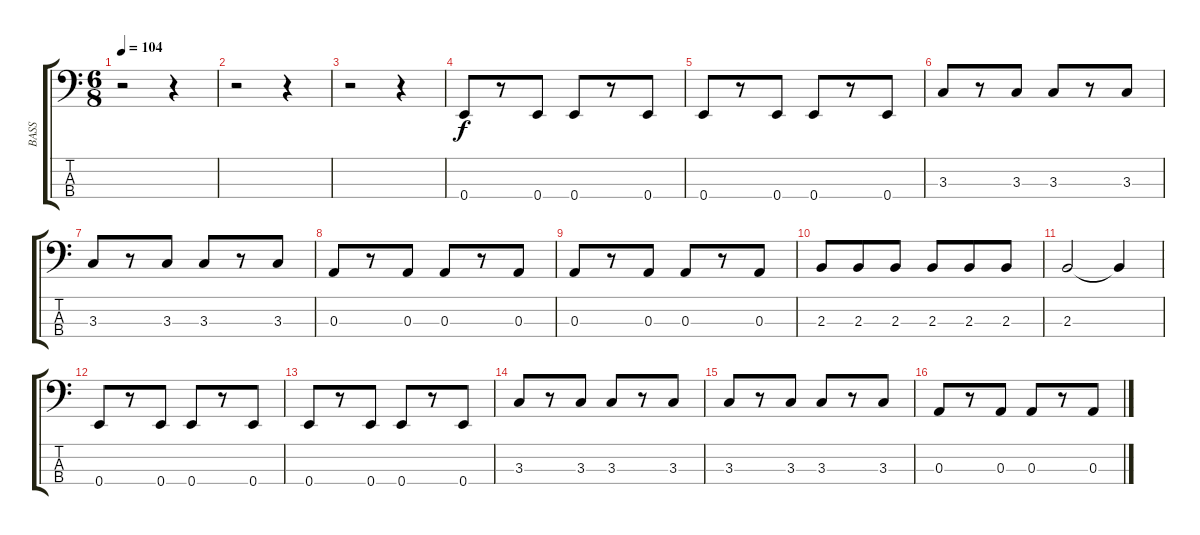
\track ("BASS" "BASS") {instrument electricbassfinger}
\staff {score tabs}
\tuning (G2 D2 A1 E1) {hide}
\ts (6 8)
\tempo 104
\clef f4
\ks c
r.2{dy f} r.4 |
r.2 r.4 |
r.2 r.4 |
0.4.8 r.8 0.4.8 0.4.8 r.8 0.4.8 |
0.4.8 r.8 0.4.8 0.4.8 r.8 0.4.8 |
3.3.8 r.8 3.3.8 3.3.8 r.8 3.3.8 |
3.3.8 r.8 3.3.8 3.3.8 r.8 3.3.8 |
0.3.8 r.8 0.3.8 0.3.8 r.8 0.3.8 |
0.3.8 r.8 0.3.8 0.3.8 r.8 0.3.8 |
2.3.8 2.3.8 2.3.8 2.3.8 2.3.8 2.3.8 |
2.3.2 2.3{t}.4 |
0.4.8 r.8 0.4.8 0.4.8 r.8 0.4.8 |
0.4.8 r.8 0.4.8 0.4.8 r.8 0.4.8 |
3.3.8 r.8 3.3.8 3.3.8 r.8 3.3.8 |
3.3.8 r.8 3.3.8 3.3.8 r.8 3.3.8 |
0.3.8 r.8 0.3.8 0.3.8 r.8 0.3.8
